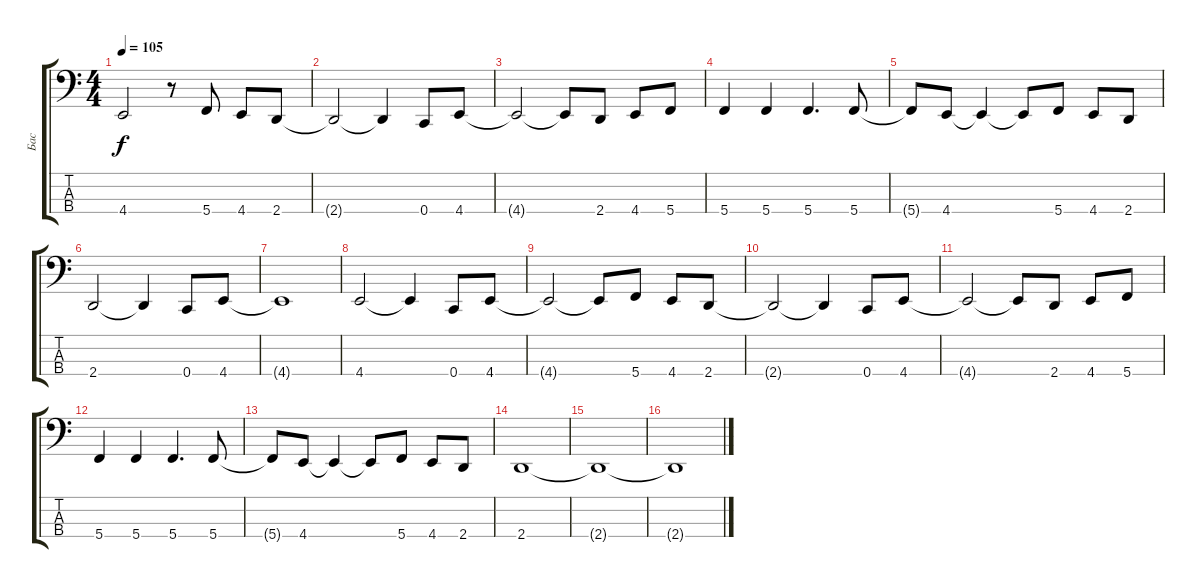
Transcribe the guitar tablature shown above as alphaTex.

\track ("Бас" "Бас") {instrument electricbassfinger}
\staff {score tabs}
\tuning (F2 C2 G1 C1) {hide}
\ts (4 4)
\tempo 105
\clef f4
\ks c
4.4{t}.2{dy f} r.8 5.4.8 4.4.8 2.4.8 |
2.4{t}.2 2.4{t}.4 0.4.8 4.4.8 |
4.4{t}.2 4.4{t}.8 2.4.8 4.4.8 5.4.8 |
5.4.4 5.4.4 5.4.4{d} 5.4.8 |
5.4{t}.8 4.4.8 4.4{t}.4 4.4{t}.8 5.4.8 4.4.8 2.4.8 |
2.4.2 2.4{t}.4 0.4.8 4.4.8 |
4.4{t}.1 |
4.4.2 4.4{t}.4 0.4.8 4.4.8 |
4.4{t}.2 4.4{t}.8 5.4.8 4.4.8 2.4.8 |
2.4{t}.2 2.4{t}.4 0.4.8 4.4.8 |
4.4{t}.2 4.4{t}.8 2.4.8 4.4.8 5.4.8 |
5.4.4 5.4.4 5.4.4{d} 5.4.8 |
5.4{t}.8 4.4.8 4.4{t}.4 4.4{t}.8 5.4.8 4.4.8 2.4.8 |
2.4.1{volume 8} |
2.4{t}.1 |
2.4{t}.1
